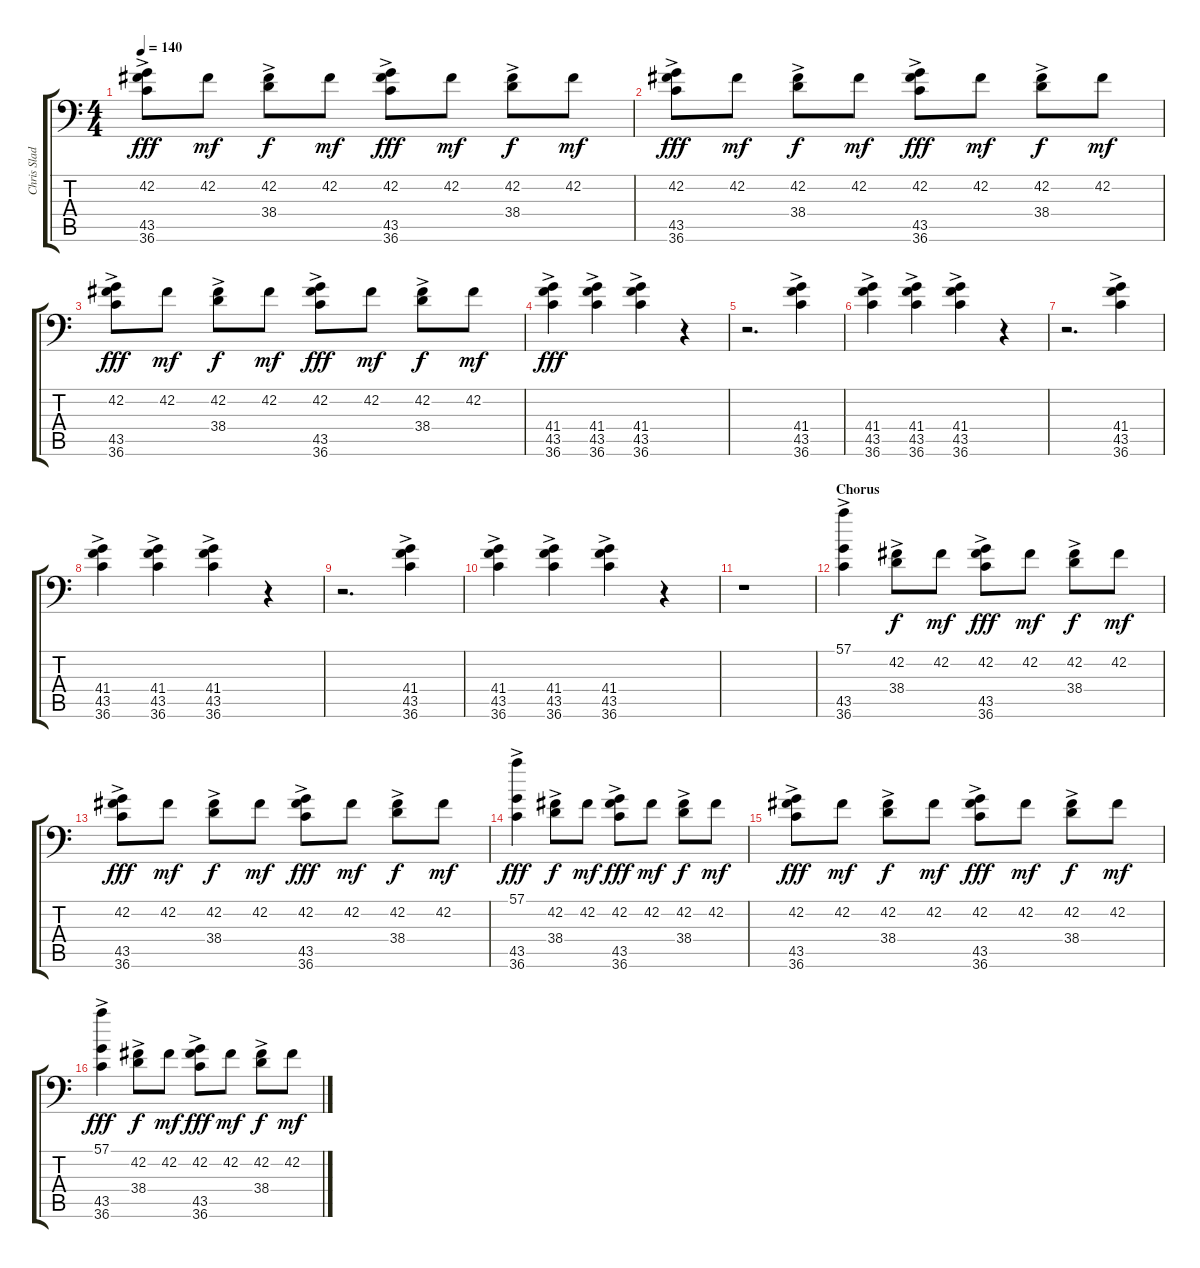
\track ("Chris Slade - Drums" "Chris Slad") {instrument acousticgrandpiano}
\staff {score tabs}
\tuning (C-1 C-1 C-1 C-1 C-1 C-1) {hide}
\ts (4 4)
\tempo 140
\clef f4
\ks c
(42.2{ac} 43.5{ac} 36.6{ac}).8{dy fff} 42.2.8{dy mf} (42.2{ac} 38.4).8{dy f} 42.2.8{dy mf} (42.2{ac} 43.5{ac} 36.6{ac}).8{dy fff} 42.2.8{dy mf} (42.2{ac} 38.4).8{dy f} 42.2.8{dy mf} |
(42.2{ac} 43.5{ac} 36.6{ac}).8{dy fff} 42.2.8{dy mf} (42.2{ac} 38.4).8{dy f} 42.2.8{dy mf} (42.2{ac} 43.5{ac} 36.6{ac}).8{dy fff} 42.2.8{dy mf} (42.2{ac} 38.4).8{dy f} 42.2.8{dy mf} |
(42.2{ac} 43.5{ac} 36.6{ac}).8{dy fff} 42.2.8{dy mf} (42.2{ac} 38.4).8{dy f} 42.2.8{dy mf} (42.2{ac} 43.5{ac} 36.6{ac}).8{dy fff} 42.2.8{dy mf} (42.2{ac} 38.4).8{dy f} 42.2.8{dy mf} |
(41.4{ac} 43.5{ac} 36.6{ac}).4{dy fff} (41.4{ac} 43.5{ac} 36.6{ac}).4 (41.4{ac} 43.5{ac} 36.6{ac}).4 r.4 |
r.2{d} (41.4{ac} 43.5{ac} 36.6{ac}).4 |
(41.4{ac} 43.5{ac} 36.6{ac}).4 (41.4{ac} 43.5{ac} 36.6{ac}).4 (41.4{ac} 43.5{ac} 36.6{ac}).4 r.4 |
r.2{d} (41.4{ac} 43.5{ac} 36.6{ac}).4 |
(41.4{ac} 43.5{ac} 36.6{ac}).4 (41.4{ac} 43.5{ac} 36.6{ac}).4 (41.4{ac} 43.5{ac} 36.6{ac}).4 r.4 |
r.2{d} (41.4{ac} 43.5{ac} 36.6{ac}).4 |
(41.4{ac} 43.5{ac} 36.6{ac}).4 (41.4{ac} 43.5{ac} 36.6{ac}).4 (41.4{ac} 43.5{ac} 36.6{ac}).4 r.4 |
r.1 |
\section ("" "Chorus")
(57.1{ac} 43.5{ac} 36.6{ac}).4 (42.2{ac} 38.4).8{dy f} 42.2.8{dy mf} (42.2{ac} 43.5{ac} 36.6{ac}).8{dy fff} 42.2.8{dy mf} (42.2{ac} 38.4).8{dy f} 42.2.8{dy mf} |
(42.2{ac} 43.5{ac} 36.6{ac}).8{dy fff} 42.2.8{dy mf} (42.2{ac} 38.4).8{dy f} 42.2.8{dy mf} (42.2{ac} 43.5{ac} 36.6{ac}).8{dy fff} 42.2.8{dy mf} (42.2{ac} 38.4).8{dy f} 42.2.8{dy mf} |
(57.1{ac} 43.5{ac} 36.6{ac}).4{dy fff} (42.2{ac} 38.4).8{dy f} 42.2.8{dy mf} (42.2{ac} 43.5{ac} 36.6{ac}).8{dy fff} 42.2.8{dy mf} (42.2{ac} 38.4).8{dy f} 42.2.8{dy mf} |
(42.2{ac} 43.5{ac} 36.6{ac}).8{dy fff} 42.2.8{dy mf} (42.2{ac} 38.4).8{dy f} 42.2.8{dy mf} (42.2{ac} 43.5{ac} 36.6{ac}).8{dy fff} 42.2.8{dy mf} (42.2{ac} 38.4).8{dy f} 42.2.8{dy mf} |
(57.1{ac} 43.5{ac} 36.6{ac}).4{dy fff} (42.2{ac} 38.4).8{dy f} 42.2.8{dy mf} (42.2{ac} 43.5{ac} 36.6{ac}).8{dy fff} 42.2.8{dy mf} (42.2{ac} 38.4).8{dy f} 42.2.8{dy mf}
